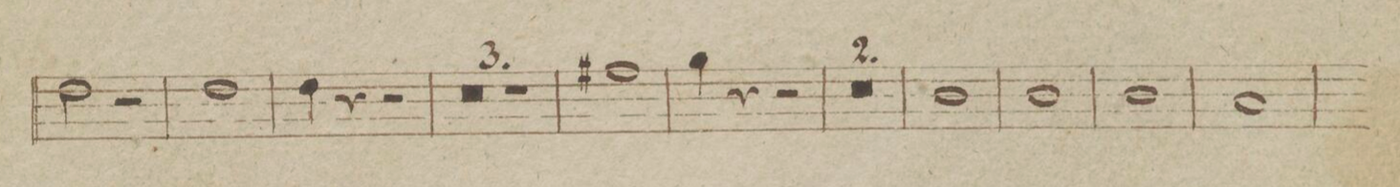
**kern
*I"Oboe Secondo
*clefG2
*k[b-e-]
*met(c|)
*M2/2
2dd\
2r
=25
1dd
=26
4dd\
4r
2r
=27
0r
=28
=29
1r
=30
1ff#X
=31
4gg\
4r
2r
=32
0r
=33
=34
1b-
=35
1b-
=36
1b-
=37
1a
=38
*-
